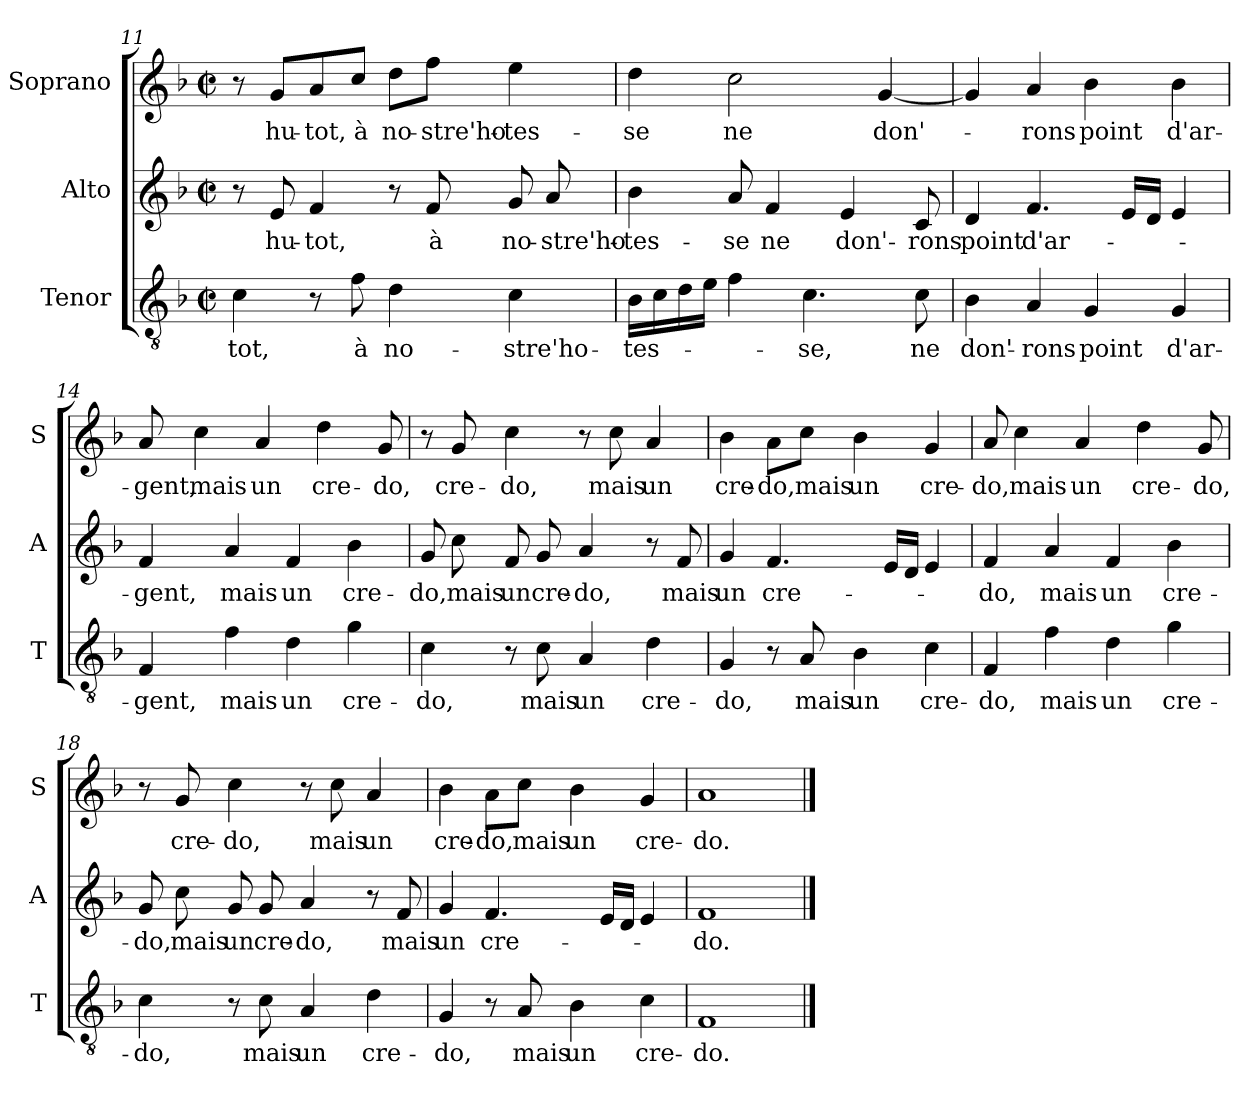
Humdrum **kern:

**kern	**text	**kern	**text	**kern	**text
*part3	*part3	*part2	*part2	*part1	*part1
*staff3	*staff3	*staff2	*staff2	*staff1	*staff1
*I"Tenor	*	*I"Alto	*	*I"Soprano	*
*I'T	*	*I'A	*	*I'S	*
*clefGv2	*	*clefG2	*	*clefG2	*
*k[b-]	*	*k[b-]	*	*k[b-]	*
*F:	*	*F:	*	*F:	*
*M2/2	*	*M2/2	*	*M2/2	*
*met(c|)	*	*met(c|)	*	*met(c|)	*
=11	=11	=11	=11	=11	=11
!	!LO:LY:b	!	!	!	!
4c\	-tot,	8r	.	8r	.
!	!	!	!LO:LY:b	!	!LO:LY:b
.	.	8e/	hu-	8g/L	hu-
!	!	!	!LO:LY:b	!	!LO:LY:b
8r	.	4f/	-tot,	8a/	-tot,
!	!LO:LY:b	!	!	!	!LO:LY:b
8f\	à	.	.	8cc/J	à
!	!LO:LY:b	!	!	!	!LO:LY:b
4d\	no-	8r	.	8dd\L	no-
!	!	!	!LO:LY:b	!	!LO:LY:b
.	.	8f/	à	8ff\J	-stre'ho-
!	!LO:LY:b	!	!LO:LY:b	!	!LO:LY:b
4c\	-stre'ho-	8g/	no-	4ee\	-tes-
!	!	!	!LO:LY:b	!	!
.	.	8a/	-stre'ho-	.	.
=12	=12	=12	=12	=12	=12
!	!LO:LY:b	!	!LO:LY:b	!	!LO:LY:b
16B-\LL	-tes-	4b-\	-tes-	4dd\	-se
16c\	.	.	.	.	.
16d\	.	.	.	.	.
16e\JJ	.	.	.	.	.
!	!	!	!LO:LY:b	!	!LO:LY:b
4f\	.	8a/	-se	2cc\	ne
!	!	!	!LO:LY:b	!	!
.	.	4f/	ne	.	.
!	!LO:LY:b	!	!	!	!
4.c\	-se,	.	.	.	.
!	!	!	!LO:LY:b	!	!
.	.	4e/	don'-	.	.
!	!	!	!	!	!LO:LY:b
.	.	.	.	[4g/	don'-
!	!LO:LY:b	!	!LO:LY:b	!	!
8c\	ne	8c/	-rons	.	.
!!LO:LB:g=z
=13	=13	=13	=13	=13	=13
!	!LO:LY:b	!	!LO:LY:b	!	!
4B-\	don'-	4d/	point	4g/]	.
!	!LO:LY:b	!	!LO:LY:b	!	!LO:LY:b
4A/	-rons	4.f/	d'ar-	4a/	-rons
!	!LO:LY:b	!	!	!	!LO:LY:b
4G/	point	.	.	4b-\	point
.	.	16e/LL	.	.	.
.	.	16d/JJ	.	.	.
!	!LO:LY:b	!	!	!	!LO:LY:b
4G/	d'ar-	4e/	.	4b-\	d'ar-
=14	=14	=14	=14	=14	=14
!	!LO:LY:b	!	!LO:LY:b	!	!LO:LY:b
4F/	-gent,	4f/	-gent,	8a/	-gent,
!	!	!	!	!	!LO:LY:b
.	.	.	.	4cc\	mais
!	!LO:LY:b	!	!LO:LY:b	!	!
4f\	mais	4a/	mais	.	.
!	!	!	!	!	!LO:LY:b
.	.	.	.	4a/	un
!	!LO:LY:b	!	!LO:LY:b	!	!
4d\	un	4f/	un	.	.
!	!	!	!	!	!LO:LY:b
.	.	.	.	4dd\	cre-
!	!LO:LY:b	!	!LO:LY:b	!	!
4g\	cre-	4b-\	cre-	.	.
!	!	!	!	!	!LO:LY:b
.	.	.	.	8g/	-do,
=15	=15	=15	=15	=15	=15
!	!LO:LY:b	!	!LO:LY:b	!	!
4c\	-do,	8g/	-do,	8r	.
!	!	!	!LO:LY:b	!	!LO:LY:b
.	.	8cc\	mais	8g/	cre-
!	!	!	!LO:LY:b	!	!LO:LY:b
8r	.	8f/	un	4cc\	-do,
!	!LO:LY:b	!	!LO:LY:b	!	!
8c\	mais	8g/	cre-	.	.
!	!LO:LY:b	!	!LO:LY:b	!	!
4A/	un	4a/	-do,	8r	.
!	!	!	!	!	!LO:LY:b
.	.	.	.	8cc\	mais
!	!LO:LY:b	!	!	!	!LO:LY:b
4d\	cre-	8r	.	4a/	un
!	!	!	!LO:LY:b	!	!
.	.	8f/	mais	.	.
=16	=16	=16	=16	=16	=16
!	!LO:LY:b	!	!LO:LY:b	!	!LO:LY:b
4G/	-do,	4g/	un	4b-\	cre-
!	!	!	!LO:LY:b	!	!LO:LY:b
8r	.	4.f/	cre-	8a\L	-do,
!	!LO:LY:b	!	!	!	!LO:LY:b
8A/	mais	.	.	8cc\J	mais
!	!LO:LY:b	!	!	!	!LO:LY:b
4B-\	un	.	.	4b-\	un
.	.	16e/LL	.	.	.
.	.	16d/JJ	.	.	.
!	!LO:LY:b	!	!	!	!LO:LY:b
4c\	cre-	4e/	.	4g/	cre-
!!LO:LB:g=z
=17	=17	=17	=17	=17	=17
!	!LO:LY:b	!	!LO:LY:b	!	!LO:LY:b
4F/	-do,	4f/	-do,	8a/	-do,
!	!	!	!	!	!LO:LY:b
.	.	.	.	4cc\	mais
!	!LO:LY:b	!	!LO:LY:b	!	!
4f\	mais	4a/	mais	.	.
!	!	!	!	!	!LO:LY:b
.	.	.	.	4a/	un
!	!LO:LY:b	!	!LO:LY:b	!	!
4d\	un	4f/	un	.	.
!	!	!	!	!	!LO:LY:b
.	.	.	.	4dd\	cre-
!	!LO:LY:b	!	!LO:LY:b	!	!
4g\	cre-	4b-\	cre-	.	.
!	!	!	!	!	!LO:LY:b
.	.	.	.	8g/	-do,
=18	=18	=18	=18	=18	=18
!	!LO:LY:b	!	!LO:LY:b	!	!
4c\	-do,	8g/	-do,	8r	.
!	!	!	!LO:LY:b	!	!LO:LY:b
.	.	8cc\	mais	8g/	cre-
!	!	!	!LO:LY:b	!	!LO:LY:b
8r	.	8g/	un	4cc\	-do,
!	!LO:LY:b	!	!LO:LY:b	!	!
8c\	mais	8g/	cre-	.	.
!	!LO:LY:b	!	!LO:LY:b	!	!
4A/	un	4a/	-do,	8r	.
!	!	!	!	!	!LO:LY:b
.	.	.	.	8cc\	mais
!	!LO:LY:b	!	!	!	!LO:LY:b
4d\	cre-	8r	.	4a/	un
!	!	!	!LO:LY:b	!	!
.	.	8f/	mais	.	.
=19	=19	=19	=19	=19	=19
!	!LO:LY:b	!	!LO:LY:b	!	!LO:LY:b
4G/	-do,	4g/	un	4b-\	cre-
!	!	!	!LO:LY:b	!	!LO:LY:b
8r	.	4.f/	cre-	8a\L	-do,
!	!LO:LY:b	!	!	!	!LO:LY:b
8A/	mais	.	.	8cc\J	mais
!	!LO:LY:b	!	!	!	!LO:LY:b
4B-\	un	.	.	4b-\	un
.	.	16e/LL	.	.	.
.	.	16d/JJ	.	.	.
!	!LO:LY:b	!	!	!	!LO:LY:b
4c\	cre-	4e/	.	4g/	cre-
=20	=20	=20	=20	=20	=20
!	!LO:LY:b	!	!LO:LY:b	!	!LO:LY:b
1F	-do.	1f	-do.	1a	-do.
==	==	==	==	==	==
*-	*-	*-	*-	*-	*-
